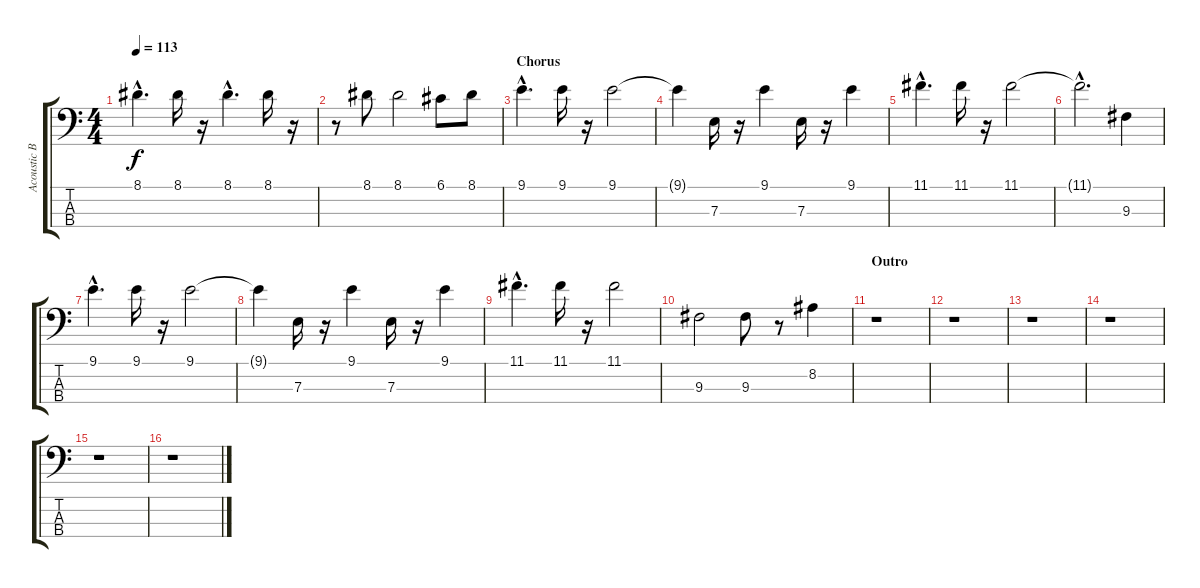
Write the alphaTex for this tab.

\track ("Acoustic Bass" "Acoustic B") {instrument acousticbass}
\staff {score tabs}
\tuning (G2 D2 A1 E1) {hide}
\ts (4 4)
\tempo 113
\clef f4
\ks c
8.1{hac}.4{d dy f} 8.1.16 r.16 8.1{hac}.4{d} 8.1.16 r.16 |
r.8 8.1.8 8.1.2 6.1.8 8.1.8 |
\section ("" "Chorus")
9.1{hac}.4{d} 9.1.16 r.16 9.1.2 |
9.1{t}.4 7.3.16 r.16 9.1.4 7.3.16 r.16 9.1.4 |
11.1{hac}.4{d} 11.1.16 r.16 11.1.2 |
11.1{hac t}.2{d} 9.3.4 |
9.1{hac}.4{d} 9.1.16 r.16 9.1.2 |
9.1{t}.4 7.3.16 r.16 9.1.4 7.3.16 r.16 9.1.4 |
11.1{hac}.4{d} 11.1.16 r.16 11.1.2 |
9.3.2 9.3.8 r.8 8.2.4 |
\section ("" "Outro")
r.1 |
r.1 |
r.1 |
r.1 |
r.1 |
r.1
